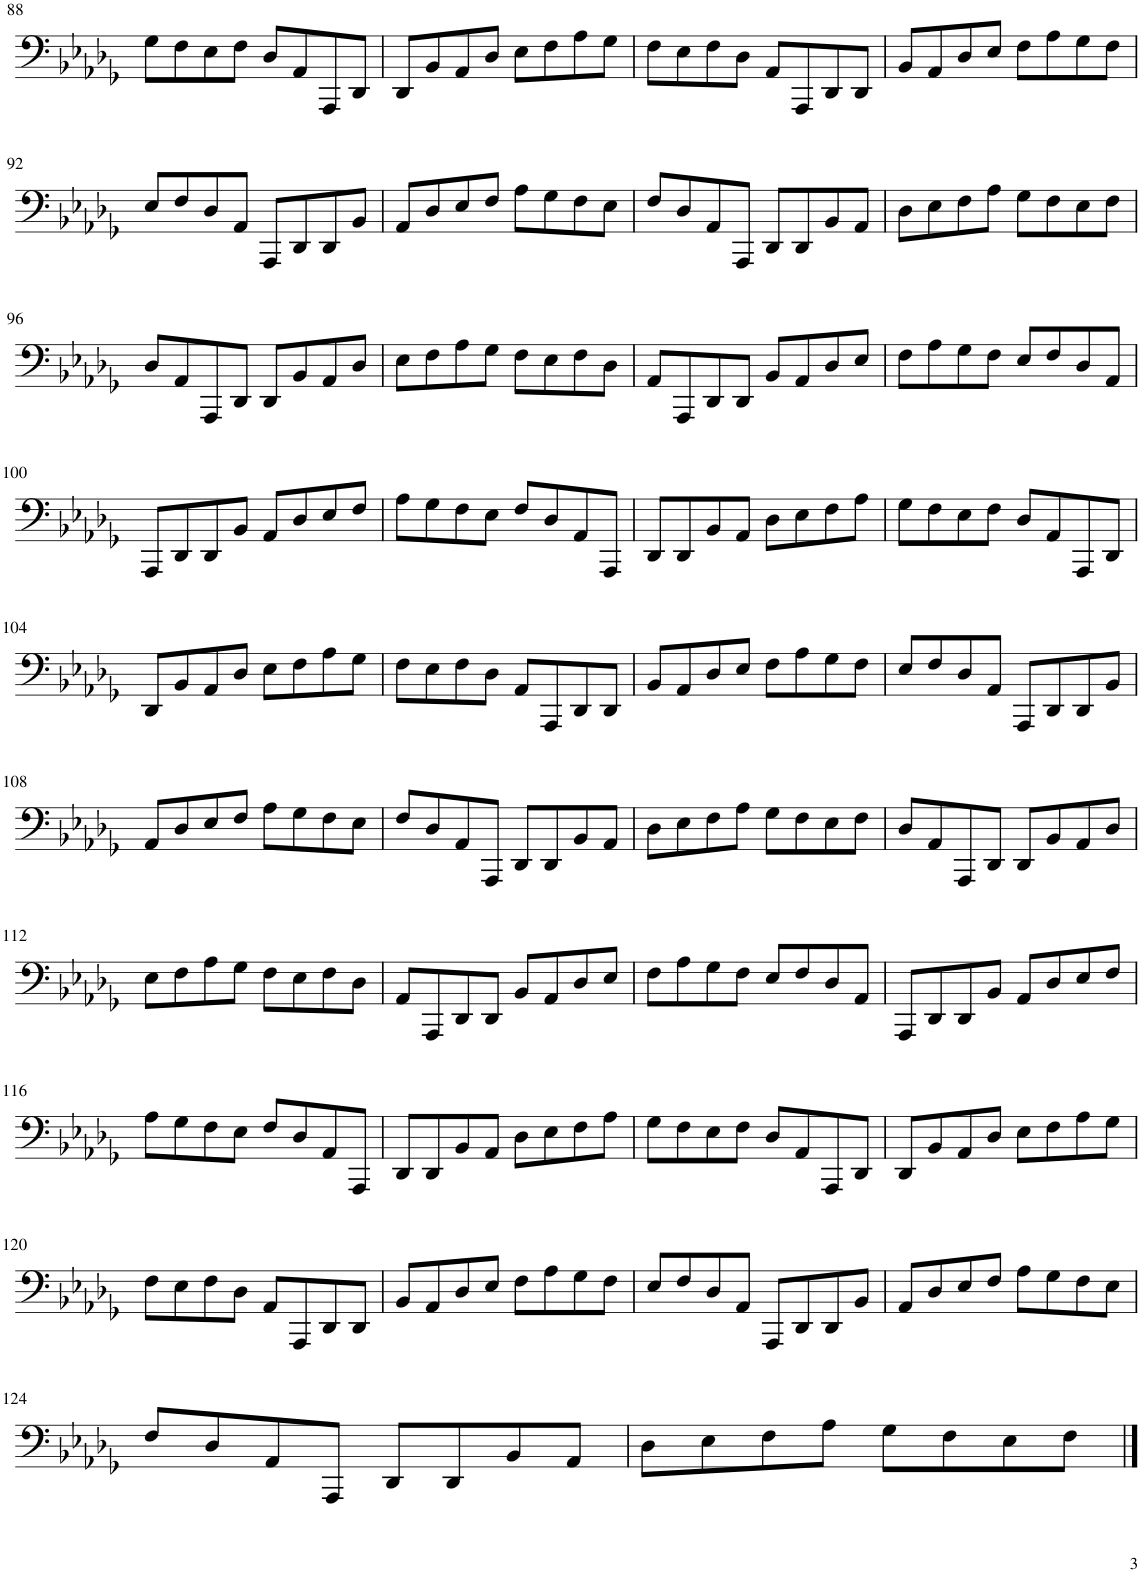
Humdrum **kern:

**kern
*part1
*staff1
*I"Piano
*I'Pno.
!!LO:PB:g=z
*clefF4
*k[b-e-a-d-g-]
*M4/4
=88
8G-\L
8F\
8E-\
8F\J
8D-/L
8AA-/
8AAA-/
8DD-/J
=89
8DD-/L
8BB-/
8AA-/
8D-/J
8E-\L
8F\
8A-\
8G-\J
=90
8F\L
8E-\
8F\
8D-\J
8AA-/L
8AAA-/
8DD-/
8DD-/J
=91
8BB-/L
8AA-/
8D-/
8E-/J
8F\L
8A-\
8G-\
8F\J
!!LO:LB:g=z
=92
8E-/L
8F/
8D-/
8AA-/J
8AAA-/L
8DD-/
8DD-/
8BB-/J
=93
8AA-/L
8D-/
8E-/
8F/J
8A-\L
8G-\
8F\
8E-\J
=94
8F/L
8D-/
8AA-/
8AAA-/J
8DD-/L
8DD-/
8BB-/
8AA-/J
=95
8D-\L
8E-\
8F\
8A-\J
8G-\L
8F\
8E-\
8F\J
!!LO:LB:g=z
=96
8D-/L
8AA-/
8AAA-/
8DD-/J
8DD-/L
8BB-/
8AA-/
8D-/J
=97
8E-\L
8F\
8A-\
8G-\J
8F\L
8E-\
8F\
8D-\J
=98
8AA-/L
8AAA-/
8DD-/
8DD-/J
8BB-/L
8AA-/
8D-/
8E-/J
=99
8F\L
8A-\
8G-\
8F\J
8E-/L
8F/
8D-/
8AA-/J
!!LO:LB:g=z
=100
8AAA-/L
8DD-/
8DD-/
8BB-/J
8AA-/L
8D-/
8E-/
8F/J
=101
8A-\L
8G-\
8F\
8E-\J
8F/L
8D-/
8AA-/
8AAA-/J
=102
8DD-/L
8DD-/
8BB-/
8AA-/J
8D-\L
8E-\
8F\
8A-\J
=103
8G-\L
8F\
8E-\
8F\J
8D-/L
8AA-/
8AAA-/
8DD-/J
!!LO:LB:g=z
=104
8DD-/L
8BB-/
8AA-/
8D-/J
8E-\L
8F\
8A-\
8G-\J
=105
8F\L
8E-\
8F\
8D-\J
8AA-/L
8AAA-/
8DD-/
8DD-/J
=106
8BB-/L
8AA-/
8D-/
8E-/J
8F\L
8A-\
8G-\
8F\J
=107
8E-/L
8F/
8D-/
8AA-/J
8AAA-/L
8DD-/
8DD-/
8BB-/J
!!LO:LB:g=z
=108
8AA-/L
8D-/
8E-/
8F/J
8A-\L
8G-\
8F\
8E-\J
=109
8F/L
8D-/
8AA-/
8AAA-/J
8DD-/L
8DD-/
8BB-/
8AA-/J
=110
8D-\L
8E-\
8F\
8A-\J
8G-\L
8F\
8E-\
8F\J
=111
8D-/L
8AA-/
8AAA-/
8DD-/J
8DD-/L
8BB-/
8AA-/
8D-/J
!!LO:LB:g=z
=112
8E-\L
8F\
8A-\
8G-\J
8F\L
8E-\
8F\
8D-\J
=113
8AA-/L
8AAA-/
8DD-/
8DD-/J
8BB-/L
8AA-/
8D-/
8E-/J
=114
8F\L
8A-\
8G-\
8F\J
8E-/L
8F/
8D-/
8AA-/J
=115
8AAA-/L
8DD-/
8DD-/
8BB-/J
8AA-/L
8D-/
8E-/
8F/J
!!LO:LB:g=z
=116
8A-\L
8G-\
8F\
8E-\J
8F/L
8D-/
8AA-/
8AAA-/J
=117
8DD-/L
8DD-/
8BB-/
8AA-/J
8D-\L
8E-\
8F\
8A-\J
=118
8G-\L
8F\
8E-\
8F\J
8D-/L
8AA-/
8AAA-/
8DD-/J
=119
8DD-/L
8BB-/
8AA-/
8D-/J
8E-\L
8F\
8A-\
8G-\J
!!LO:LB:g=z
=120
8F\L
8E-\
8F\
8D-\J
8AA-/L
8AAA-/
8DD-/
8DD-/J
=121
8BB-/L
8AA-/
8D-/
8E-/J
8F\L
8A-\
8G-\
8F\J
=122
8E-/L
8F/
8D-/
8AA-/J
8AAA-/L
8DD-/
8DD-/
8BB-/J
=123
8AA-/L
8D-/
8E-/
8F/J
8A-\L
8G-\
8F\
8E-\J
!!LO:LB:g=z
=124
8F/L
8D-/
8AA-/
8AAA-/J
8DD-/L
8DD-/
8BB-/
8AA-/J
=125
8D-\L
8E-\
8F\
8A-\J
8G-\L
8F\
8E-\
8F\J
==
*-
